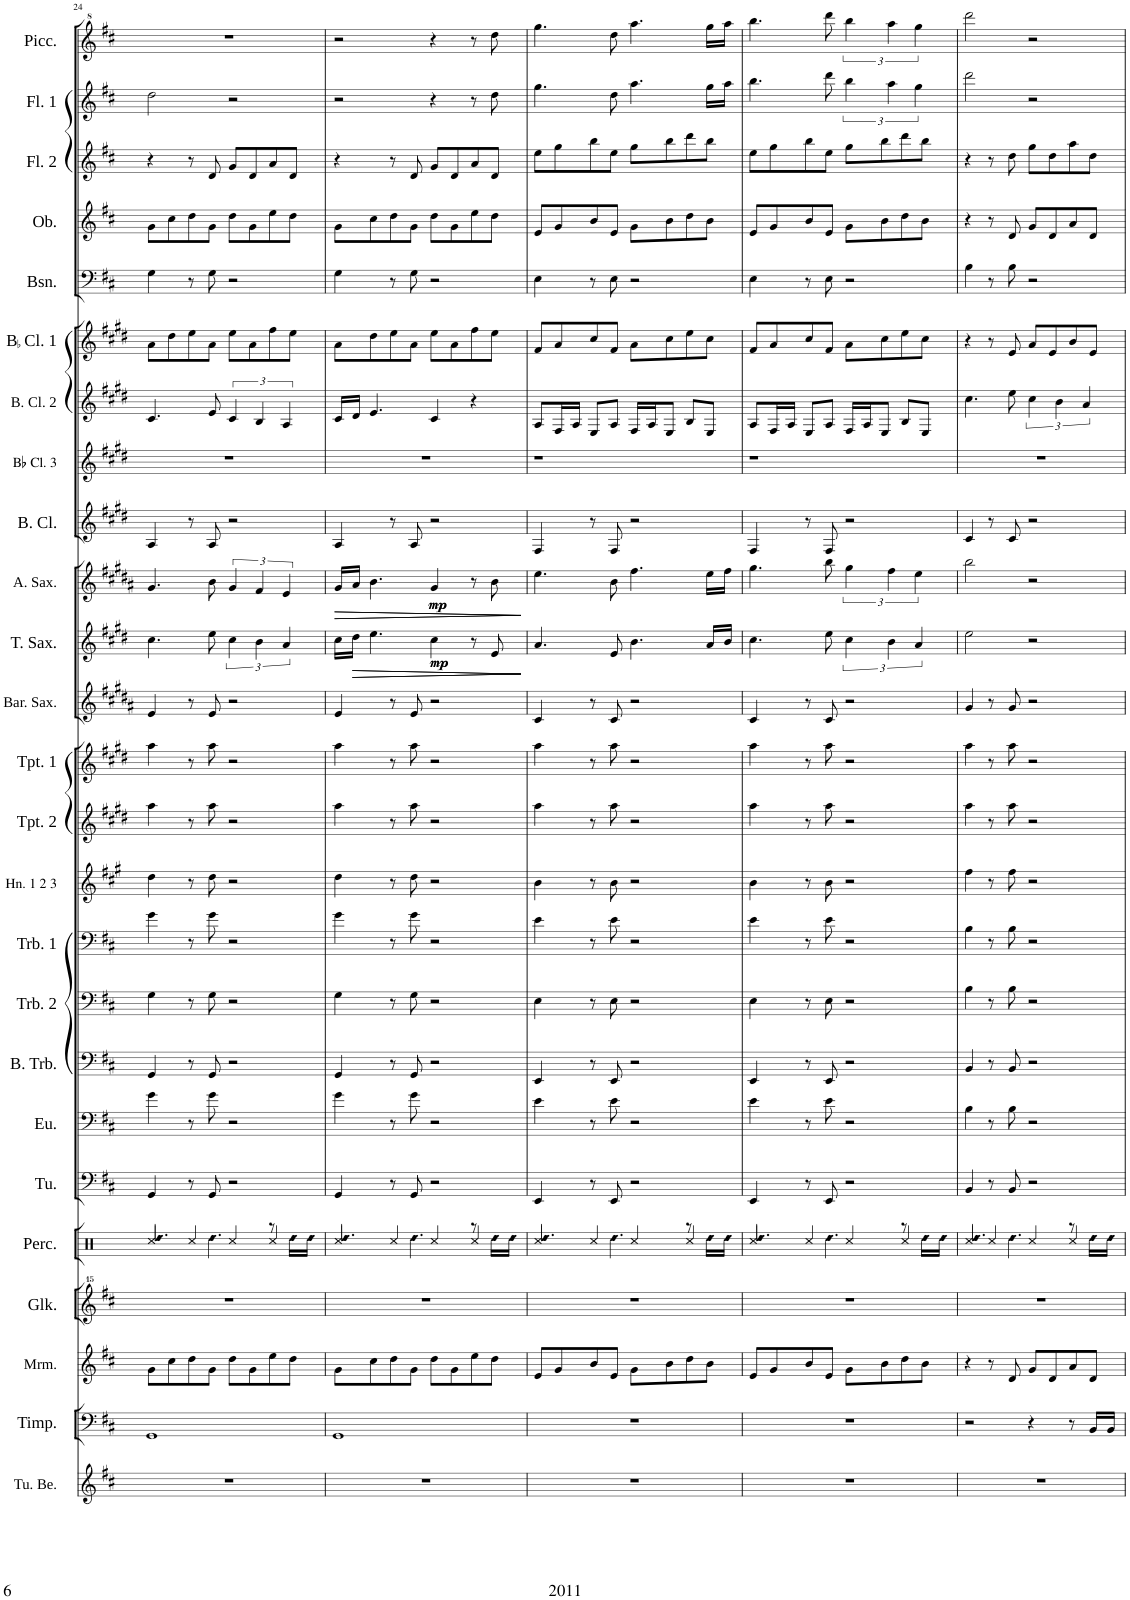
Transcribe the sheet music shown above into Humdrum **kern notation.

**kern	**kern	**kern	**kern	**kern	**kern	**kern	**kern	**kern	**kern	**kern	**kern	**kern	**kern	**kern	**dynam	**kern	**dynam	**kern	**kern	**kern	**kern	**kern	**kern	**kern	**kern	**kern
*part25	*part24	*part23	*part22	*part21	*part20	*part19	*part18	*part17	*part16	*part15	*part14	*part13	*part12	*part11	*part11	*part10	*part10	*part9	*part8	*part7	*part6	*part5	*part4	*part3	*part2	*part1
*staff25	*staff24	*staff23	*staff22	*staff21	*staff20	*staff19	*staff18	*staff17	*staff16	*staff15	*staff14	*staff13	*staff12	*staff11	*staff11	*staff10	*staff10	*staff9	*staff8	*staff7	*staff6	*staff5	*staff4	*staff3	*staff2	*staff1
*I"Tubular Bells	*I"Timpani	*I"Marimba	*I"Glockenspiel	*I"Percussion	*I"Tuba	*I"Euphonium	*I"Bass Trombone	*I"Trombone 2	*I"Trombone 1	*I"Horn 1 2 3	*I"BaccidentalFlat Trumpet 2	*I"BaccidentalFlat Trumpet 1	*I"Baritone Saxophone	*I"Tenor Saxophone	*	*I"Alto Saxophone	*	*I"Bass Clarinet	*I"Bb Clarinet 3	*I"BaccidentalFlat Clarinet 2	*I"BaccidentalFlat Clarinet 1	*I"Bassoon	*I"Oboe	*I"Flute 2	*I"Flute 1	*I"Piccolo
*I'Tu. Be.	*I'Timp.	*I'Mrm.	*I'Glk.	*I'Perc.	*I'Tu.	*I'Eu.	*I'B. Trb.	*I'Trb. 2	*I'Trb. 1	*I'Hn. 1 2 3	*I'Tpt. 2	*I'Tpt. 1	*I'Bar. Sax.	*I'T. Sax.	*	*I'A. Sax.	*	*I'B. Cl.	*I'Bb Cl. 3	*I'B. Cl. 2	*I'BaccidentalFlat Cl. 1	*I'Bsn.	*I'Ob.	*I'Fl. 2	*I'Fl. 1	*I'Picc.
!!LO:PB:g=z
*clefG2	*clefF4	*clefG2	*clefG^^2	*clefX	*clefF4	*clefF4	*clefF4	*clefF4	*clefF4	*clefG2	*clefG2	*clefG2	*clefG2	*clefG2	*	*clefG2	*	*clefG2	*clefG2	*clefG2	*clefG2	*clefF4	*clefG2	*clefG2	*clefG2	*clefG^2
*	*	*	*	*	*	*	*	*	*	*Trd4c7	*Trd1c2	*Trd1c2	*Trd12c21	*Trd8c14	*	*Trd5c9	*	*Trd8c14	*Trd1c2	*Trd1c2	*Trd1c2	*	*	*	*	*Trd-7c-12
*k[f#c#]	*k[f#c#]	*k[f#c#]	*k[f#c#]	*k[]	*k[f#c#]	*k[f#c#]	*k[f#c#]	*k[f#c#]	*k[f#c#]	*k[f#c#g#]	*k[f#c#g#d#]	*k[f#c#g#d#]	*k[f#c#g#d#a#]	*k[f#c#g#d#]	*	*k[f#c#g#d#a#]	*	*k[f#c#g#d#]	*k[f#c#g#d#]	*k[f#c#g#d#]	*k[f#c#g#d#]	*k[f#c#]	*k[f#c#]	*k[f#c#]	*k[f#c#]	*k[f#c#]
*M4/4	*M4/4	*M4/4	*M4/4	*M4/4	*M4/4	*M4/4	*M4/4	*M4/4	*M4/4	*M4/4	*M4/4	*M4/4	*M4/4	*M4/4	*	*M4/4	*	*M4/4	*M4/4	*M4/4	*M4/4	*M4/4	*M4/4	*M4/4	*M4/4	*M4/4
=24	=24	=24	=24	=24	=24	=24	=24	=24	=24	=24	=24	=24	=24	=24	=24	=24	=24	=24	=24	=24	=24	=24	=24	=24	=24	=24
!	!	!	!	!LO:N:head=diamond	!	!	!	!	!	!	!	!	!	!	!	!	!	!	!	!	!	!	!	!	!	!
*	*	*	*	*^	*	*	*	*	*	*	*	*	*	*	*	*	*	*	*	*	*	*	*	*	*	*
1r	1GG	8g\L	1r	4.Rdd/	4Rcc/	4GG/	4g\	4GG/	4G\	4g\	4dd\	4aa\	4aa\	4e/	4.cc#\	.	4.g#/	.	4A/	1r	4.c#/	8a\L	4G\	8g\L	4r	2dd\	1r
.	.	8cc#\	.	.	.	.	.	.	.	.	.	.	.	.	.	.	.	.	.	.	.	8dd#\	.	8cc#\	.	.	.
.	.	8dd\	.	.	4Rcc/	8r	8r	8r	8r	8r	8r	8r	8r	8r	.	.	.	.	8r	.	.	8ee\	8r	8dd\	8r	.	.
!	!	!	!	!LO:N:head=diamond	!	!	!	!	!	!	!	!	!	!	!	!	!	!	!	!	!	!	!	!	!	!	!
.	.	8g\J	.	4.Rdd\	.	8GG/	8g\	8GG/	8G\	8g\	8dd\	8aa\	8aa\	8e/	8ee\	.	8b\	.	8A/	.	8e/	8a\J	8G\	8g\J	8d/	.	.
.	.	8dd\L	.	.	4Rcc/	2r	2r	2r	2r	2r	2r	2r	2r	2r	6cc#\	.	6g#/	.	2r	.	6c#/	8ee\L	2r	8dd\L	8g/L	2r	.
.	.	8g\	.	.	.	.	.	.	.	.	.	.	.	.	.	.	.	.	.	.	.	8a\	.	8g\	8d/	.	.
.	.	.	.	.	.	.	.	.	.	.	.	.	.	.	6b\	.	6f#/	.	.	.	6B/	.	.	.	.	.	.
.	.	8ee\	.	8r	4Rcc/	.	.	.	.	.	.	.	.	.	.	.	.	.	.	.	.	8ff#\	.	8ee\	8a/	.	.
.	.	.	.	.	.	.	.	.	.	.	.	.	.	.	6a/	.	6e/	.	.	.	6A/	.	.	.	.	.	.
!	!	!	!	!LO:N:head=diamond	!	!	!	!	!	!	!	!	!	!	!	!	!	!	!	!	!	!	!	!	!	!	!
.	.	8dd\J	.	16Rdd\LL	.	.	.	.	.	.	.	.	.	.	.	.	.	.	.	.	.	8ee\J	.	8dd\J	8d/J	.	.
!	!	!	!	!LO:N:head=diamond	!	!	!	!	!	!	!	!	!	!	!	!	!	!	!	!	!	!	!	!	!	!	!
.	.	.	.	16Rdd\JJ	.	.	.	.	.	.	.	.	.	.	.	.	.	.	.	.	.	.	.	.	.	.	.
=25	=25	=25	=25	=25	=25	=25	=25	=25	=25	=25	=25	=25	=25	=25	=25	=25	=25	=25	=25	=25	=25	=25	=25	=25	=25	=25	=25
!	!	!	!	!LO:N:head=diamond	!	!	!	!	!	!	!	!	!	!	!	!	!	!LO:HP:b	!	!	!	!	!	!	!	!	!
1r	1GG	8g\L	1r	4.Rdd/	4Rcc/	4GG/	4g\	4GG/	4G\	4g\	4dd\	4aa\	4aa\	4e/	16cc#\LL	.	16g#/LL	>	4A/	1r	16c#/LL	8a\L	4G\	8g\L	4r	2r	2r
!	!	!	!	!	!	!	!	!	!	!	!	!	!	!	!	!LO:HP:b	!	!LO:HP:b	!	!	!	!	!	!	!	!	!
.	.	.	.	.	.	.	.	.	.	.	.	.	.	.	16dd#\JJ	>	16a#/JJ	>	.	.	16d#/JJ	.	.	.	.	.	.
!	!	!	!	!	!	!	!	!	!	!	!	!	!	!	!	!LO:HP:b	!	!	!	!	!	!	!	!	!	!	!
.	.	8cc#\	.	.	.	.	.	.	.	.	.	.	.	.	4.ee\	>	4.b\	.	.	.	4.e/	8dd#\	.	8cc#\	.	.	.
.	.	8dd\	.	.	4Rcc/	8r	8r	8r	8r	8r	8r	8r	8r	8r	.	.	.	.	8r	.	.	8ee\	8r	8dd\	8r	.	.
!	!	!	!	!LO:N:head=diamond	!	!	!	!	!	!	!	!	!	!	!	!	!	!	!	!	!	!	!	!	!	!	!
.	.	8g\J	.	4.Rdd\	.	8GG/	8g\	8GG/	8G\	8g\	8dd\	8aa\	8aa\	8e/	.	.	.	.	8A/	.	.	8a\J	8G\	8g\J	8d/	.	.
!	!	!	!	!	!	!	!	!	!	!	!	!	!	!	!	!LO:DY:b	!	!	!	!	!	!	!	!	!	!	!
!	!	!	!	!	!	!	!	!	!	!	!	!	!	!	!	!LO:DY:n=1:b	!	!LO:DY:b	!	!	!	!	!	!	!	!	!
!	!	!	!	!	!	!	!	!	!	!	!	!	!	!	!	!	!	!LO:DY:n=1:b	!	!	!	!	!	!	!	!	!
.	.	8dd\L	.	.	4Rcc/	2r	2r	2r	2r	2r	2r	2r	2r	2r	4cc#\	mp mp	4g#/	mp mp	2r	.	4c#/	8ee\L	2r	8dd\L	8g/L	4r	4r
.	.	8g\	.	.	.	.	.	.	.	.	.	.	.	.	.	.	.	.	.	.	.	8a\	.	8g\	8d/	.	.
.	.	8ee\	.	8r	4Rcc/	.	.	.	.	.	.	.	.	.	8r	.	8r	.	.	.	4r	8ff#\	.	8ee\	8a/	8r	8r
!	!	!	!	!LO:N:head=diamond	!	!	!	!	!	!	!	!	!	!	!	!	!	!	!	!	!	!	!	!	!	!	!
.	.	8dd\J	.	16Rdd\LL	.	.	.	.	.	.	.	.	.	.	8e/	.	8b\	.	.	.	.	8ee\J	.	8dd\J	8d/J	8dd\	8ddd\
!	!	!	!	!LO:N:head=diamond	!	!	!	!	!	!	!	!	!	!	!	!	!	!	!	!	!	!	!	!	!	!	!
.	.	.	.	16Rdd\JJ	.	.	.	.	.	.	.	.	.	.	.	.	.	.	.	.	.	.	.	.	.	.	.
*	*	*	*	*v	*v	*	*	*	*	*	*	*	*	*	*	*	*	*	*	*	*	*	*	*	*	*	*
.	.	.	.	.	.	.	.	.	.	.	.	.	.	.	] ]	.	] ]	.	.	.	.	.	.	.	.	.
=26	=26	=26	=26	=26	=26	=26	=26	=26	=26	=26	=26	=26	=26	=26	=26	=26	=26	=26	=26	=26	=26	=26	=26	=26	=26	=26
!	!	!	!	!LO:N:head=diamond	!	!	!	!	!	!	!	!	!	!	!	!	!	!	!	!	!	!	!	!	!	!
*	*	*	*	*^	*	*	*	*	*	*	*	*	*	*	*	*	*	*	*	*	*	*	*	*	*	*
1r	1r	8e/L	1r	4.Rdd/	4Rcc/	4EE/	4e\	4EE/	4E\	4e\	4b\	4aa\	4aa\	4c#/	4.a/	.	4.ee\	.	4F#/	1r	8A/L	8f#/L	4E\	8e/L	8ee\L	4.gg\	4.ggg\
.	.	8g/	.	.	.	.	.	.	.	.	.	.	.	.	.	.	.	.	.	.	16F#/L	8a/	.	8g/	8gg\	.	.
.	.	.	.	.	.	.	.	.	.	.	.	.	.	.	.	.	.	.	.	.	16A/JJ	.	.	.	.	.	.
.	.	8b/	.	.	4Rcc/	8r	8r	8r	8r	8r	8r	8r	8r	8r	.	.	.	.	8r	.	8E/L	8cc#/	8r	8b/	8bb\	.	.
!	!	!	!	!LO:N:head=diamond	!	!	!	!	!	!	!	!	!	!	!	!	!	!	!	!	!	!	!	!	!	!	!
.	.	8e/J	.	4.Rdd\	.	8EE/	8e\	8EE/	8E\	8e\	8b\	8aa\	8aa\	8c#/	8e/	.	8b\	.	8F#/	.	8A/J	8f#/J	8E\	8e/J	8ee\J	8dd\	8ddd\
.	.	8g\L	.	.	4Rcc/	2r	2r	2r	2r	2r	2r	2r	2r	2r	4.b\	.	4.ff#\	.	2r	.	16F#/LL	8a\L	2r	8g\L	8gg\L	4.aa\	4.aaa\
.	.	.	.	.	.	.	.	.	.	.	.	.	.	.	.	.	.	.	.	.	16A/J	.	.	.	.	.	.
.	.	8b\	.	.	.	.	.	.	.	.	.	.	.	.	.	.	.	.	.	.	8E/J	8cc#\	.	8b\	8bb\	.	.
.	.	8dd\	.	8r	4Rcc/	.	.	.	.	.	.	.	.	.	.	.	.	.	.	.	8B/L	8ee\	.	8dd\	8ddd\	.	.
!	!	!	!	!LO:N:head=diamond	!	!	!	!	!	!	!	!	!	!	!	!	!	!	!	!	!	!	!	!	!	!	!
.	.	8b\J	.	16Rdd\LL	.	.	.	.	.	.	.	.	.	.	16a/LL	.	16ee\LL	.	.	.	8E/J	8cc#\J	.	8b\J	8bb\J	16gg\LL	16ggg\LL
!	!	!	!	!LO:N:head=diamond	!	!	!	!	!	!	!	!	!	!	!	!	!	!	!	!	!	!	!	!	!	!	!
.	.	.	.	16Rdd\JJ	.	.	.	.	.	.	.	.	.	.	16b/JJ	.	16ff#\JJ	.	.	.	.	.	.	.	.	16aa\JJ	16aaa\JJ
=27	=27	=27	=27	=27	=27	=27	=27	=27	=27	=27	=27	=27	=27	=27	=27	=27	=27	=27	=27	=27	=27	=27	=27	=27	=27	=27	=27
!	!	!	!	!LO:N:head=diamond	!	!	!	!	!	!	!	!	!	!	!	!	!	!	!	!	!	!	!	!	!	!	!
1r	1r	8e/L	1r	4.Rdd/	4Rcc/	4EE/	4e\	4EE/	4E\	4e\	4b\	4aa\	4aa\	4c#/	4.cc#\	.	4.gg#\	.	4F#/	1r	8A/L	8f#/L	4E\	8e/L	8ee\L	4.bb\	4.bbb\
.	.	8g/	.	.	.	.	.	.	.	.	.	.	.	.	.	.	.	.	.	.	16F#/L	8a/	.	8g/	8gg\	.	.
.	.	.	.	.	.	.	.	.	.	.	.	.	.	.	.	.	.	.	.	.	16A/JJ	.	.	.	.	.	.
.	.	8b/	.	.	4Rcc/	8r	8r	8r	8r	8r	8r	8r	8r	8r	.	.	.	.	8r	.	8E/L	8cc#/	8r	8b/	8bb\	.	.
!	!	!	!	!LO:N:head=diamond	!	!	!	!	!	!	!	!	!	!	!	!	!	!	!	!	!	!	!	!	!	!	!
.	.	8e/J	.	4.Rdd\	.	8EE/	8e\	8EE/	8E\	8e\	8b\	8aa\	8aa\	8c#/	8ee\	.	8bb\	.	8F#/	.	8A/J	8f#/J	8E\	8e/J	8ee\J	8ddd\	8dddd\
.	.	8g\L	.	.	4Rcc/	2r	2r	2r	2r	2r	2r	2r	2r	2r	6cc#\	.	6gg#\	.	2r	.	16F#/LL	8a\L	2r	8g\L	8gg\L	6bb\	6bbb\
.	.	.	.	.	.	.	.	.	.	.	.	.	.	.	.	.	.	.	.	.	16A/J	.	.	.	.	.	.
.	.	8b\	.	.	.	.	.	.	.	.	.	.	.	.	.	.	.	.	.	.	8E/J	8cc#\	.	8b\	8bb\	.	.
.	.	.	.	.	.	.	.	.	.	.	.	.	.	.	6b\	.	6ff#\	.	.	.	.	.	.	.	.	6aa\	6aaa\
.	.	8dd\	.	8r	4Rcc/	.	.	.	.	.	.	.	.	.	.	.	.	.	.	.	8B/L	8ee\	.	8dd\	8ddd\	.	.
.	.	.	.	.	.	.	.	.	.	.	.	.	.	.	6a/	.	6ee\	.	.	.	.	.	.	.	.	6gg\	6ggg\
!	!	!	!	!LO:N:head=diamond	!	!	!	!	!	!	!	!	!	!	!	!	!	!	!	!	!	!	!	!	!	!	!
.	.	8b\J	.	16Rdd\LL	.	.	.	.	.	.	.	.	.	.	.	.	.	.	.	.	8E/J	8cc#\J	.	8b\J	8bb\J	.	.
!	!	!	!	!LO:N:head=diamond	!	!	!	!	!	!	!	!	!	!	!	!	!	!	!	!	!	!	!	!	!	!	!
.	.	.	.	16Rdd\JJ	.	.	.	.	.	.	.	.	.	.	.	.	.	.	.	.	.	.	.	.	.	.	.
=28	=28	=28	=28	=28	=28	=28	=28	=28	=28	=28	=28	=28	=28	=28	=28	=28	=28	=28	=28	=28	=28	=28	=28	=28	=28	=28	=28
!	!	!	!	!LO:N:head=diamond	!	!	!	!	!	!	!	!	!	!	!	!	!	!	!	!	!	!	!	!	!	!	!
1r	2r	4r	1r	4.Rdd/	4Rcc/	4BB/	4B\	4BB/	4B\	4B\	4ff#\	4aa\	4aa\	4g#/	2ee\	.	2bb\	.	4c#/	1r	4.cc#\	4r	4B\	4r	4r	2ddd\	2dddd\
.	.	8r	.	.	4Rcc/	8r	8r	8r	8r	8r	8r	8r	8r	8r	.	.	.	.	8r	.	.	8r	8r	8r	8r	.	.
!	!	!	!	!LO:N:head=diamond	!	!	!	!	!	!	!	!	!	!	!	!	!	!	!	!	!	!	!	!	!	!	!
.	.	8d/	.	4.Rdd\	.	8BB/	8B\	8BB/	8B\	8B\	8ff#\	8aa\	8aa\	8g#/	.	.	.	.	8c#/	.	8ee\	8e/	8B\	8d/	8dd\	.	.
.	4r	8g/L	.	.	4Rcc/	2r	2r	2r	2r	2r	2r	2r	2r	2r	2r	.	2r	.	2r	.	6cc#\	8a/L	2r	8g/L	8gg\L	2r	2r
.	.	8d/	.	.	.	.	.	.	.	.	.	.	.	.	.	.	.	.	.	.	.	8e/	.	8d/	8dd\	.	.
.	.	.	.	.	.	.	.	.	.	.	.	.	.	.	.	.	.	.	.	.	6b\	.	.	.	.	.	.
.	8r	8a/	.	8r	4Rcc/	.	.	.	.	.	.	.	.	.	.	.	.	.	.	.	.	8b/	.	8a/	8aa\	.	.
.	.	.	.	.	.	.	.	.	.	.	.	.	.	.	.	.	.	.	.	.	6a/	.	.	.	.	.	.
!	!	!	!	!LO:N:head=diamond	!	!	!	!	!	!	!	!	!	!	!	!	!	!	!	!	!	!	!	!	!	!	!
.	16BB/LL	8d/J	.	16Rdd\LL	.	.	.	.	.	.	.	.	.	.	.	.	.	.	.	.	.	8e/J	.	8d/J	8dd\J	.	.
!	!	!	!	!LO:N:head=diamond	!	!	!	!	!	!	!	!	!	!	!	!	!	!	!	!	!	!	!	!	!	!	!
.	16BB/JJ	.	.	16Rdd\JJ	.	.	.	.	.	.	.	.	.	.	.	.	.	.	.	.	.	.	.	.	.	.	.
*	*	*	*	*v	*v	*	*	*	*	*	*	*	*	*	*	*	*	*	*	*	*	*	*	*	*	*	*
=	=	=	=	=	=	=	=	=	=	=	=	=	=	=	=	=	=	=	=	=	=	=	=	=	=	=
*-	*-	*-	*-	*-	*-	*-	*-	*-	*-	*-	*-	*-	*-	*-	*-	*-	*-	*-	*-	*-	*-	*-	*-	*-	*-	*-
